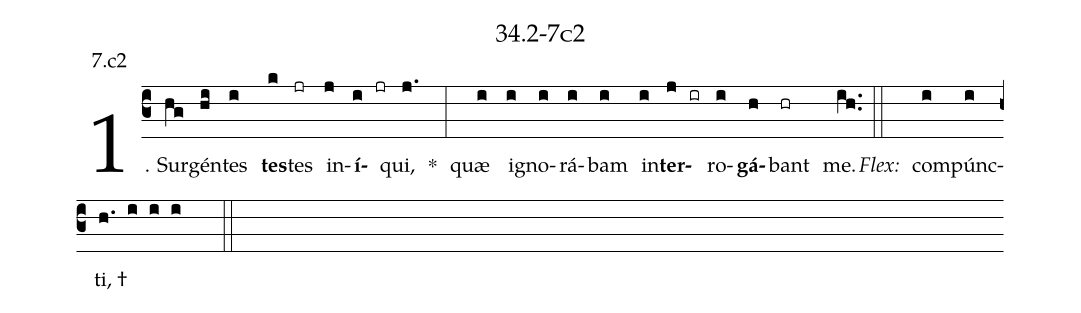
name: 34.2-7c2;
annotation: 7.c2;
%%
(c3)1. Sur(hg)gén(hi)tes(i) <b>tes</b>(k)tes(jr) in(j)<b>í</b>(i jr)qui,(j.) *(:) quæ(i) i(i)gno(i)rá(i)bam(i) in(i)<b>ter</b>(j ir)ro(i)<b>gá</b>(h)bant(hr) me.(ih..) (::)
<i>Flex:</i>()  com(i)púnc(i)ti, †(h. i i i  ::)

%E(i) u(i) o(j) u(i) a(h) e.(ih..) (::)
